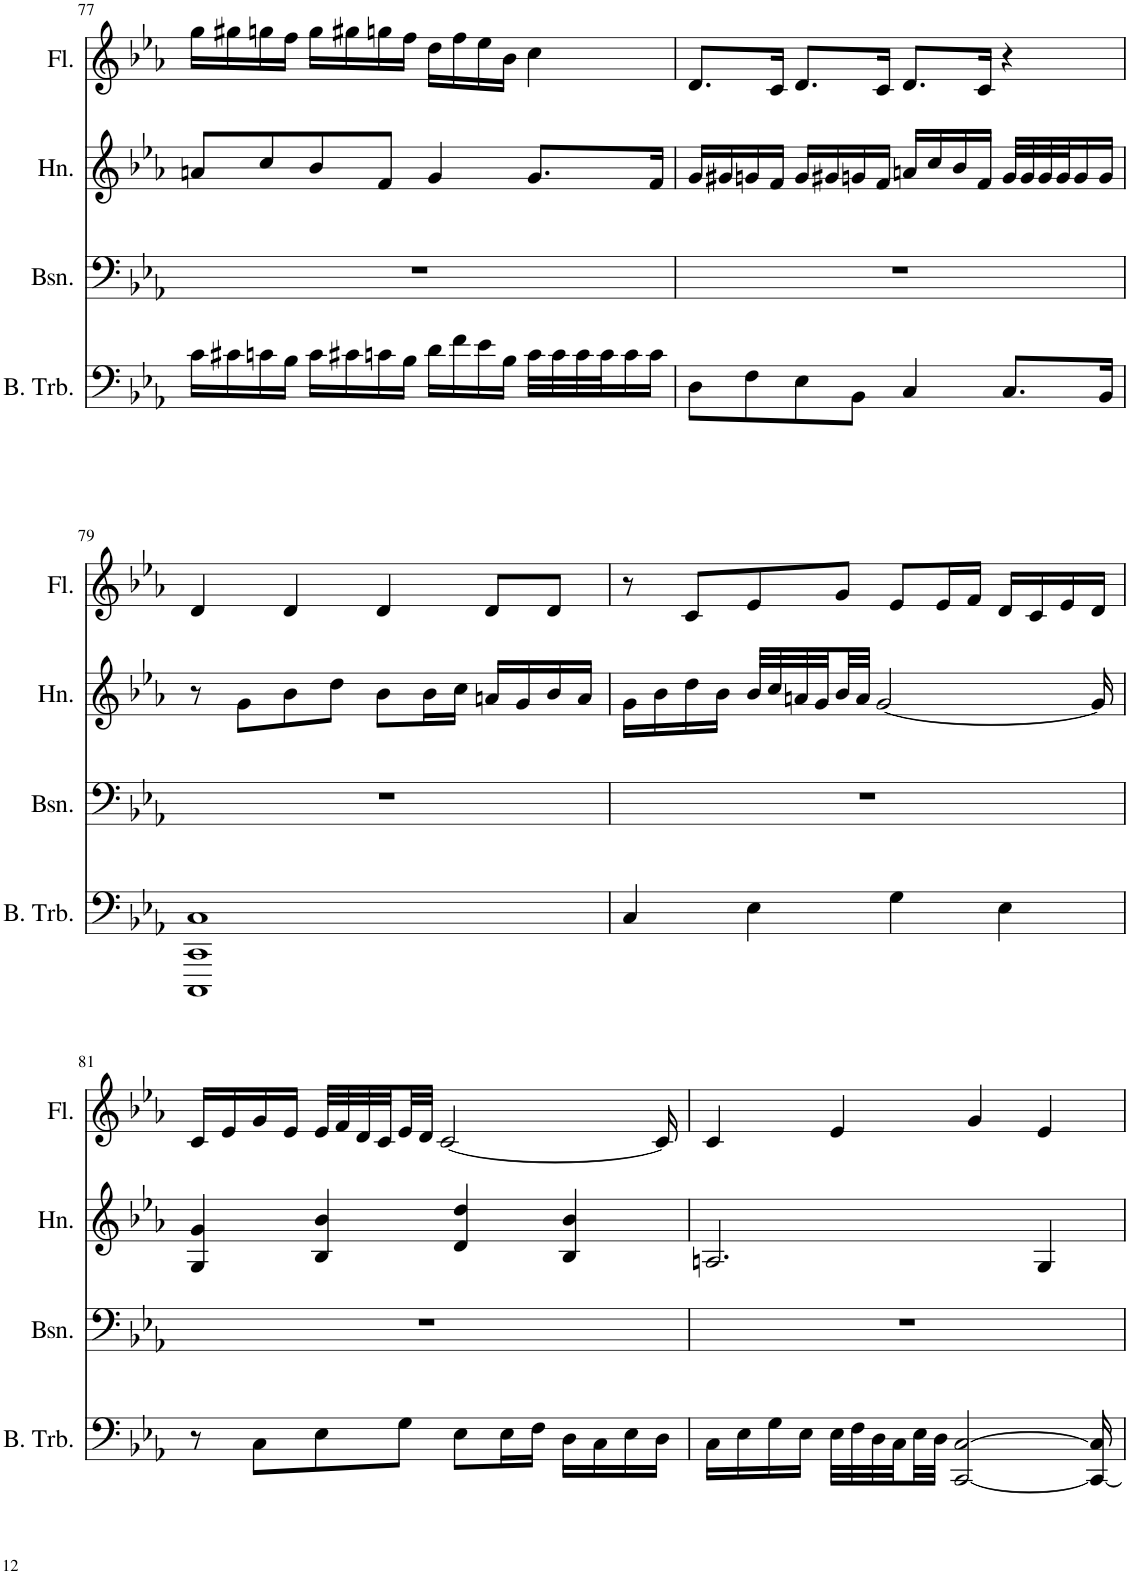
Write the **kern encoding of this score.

**kern	**kern	**kern	**kern
*part4	*part3	*part2	*part1
*staff4	*staff3	*staff2	*staff1
*I"Bass Trombone	*I"Bassoon	*I"Horn	*I"Flute
*I'B. Trb.	*I'Bsn.	*I'Hn.	*I'Fl.
!!LO:PB:g=z
*clefF4	*clefF4	*clefG2	*clefG2
*	*	*Trd4c7	*
*k[b-e-a-]	*k[b-e-a-]	*k[b-e-a-]	*k[b-e-a-]
*M4/4	*M4/4	*M4/4	*M4/4
=77	=77	=77	=77
16c\LL	1r	8an/L	16gg\LL
16c#X\	.	.	16gg#X\
16cn\	.	8cc/	16ggn\
16B-\JJ	.	.	16ff\JJ
16c\LL	.	8b-/	16gg\LL
16c#X\	.	.	16gg#X\
16cn\	.	8f/J	16ggn\
16B-\JJ	.	.	16ff\JJ
16d\LL	.	4g/	16dd\LL
16f\	.	.	16ff\
16e-\	.	.	16ee-\
16B-\JJ	.	.	16b-\JJ
32c\LLL	.	8.g/L	4cc\
32c\	.	.	.
32c\	.	.	.
32c\J	.	.	.
16c\	.	.	.
16c\JJ	.	16f/Jk	.
=78	=78	=78	=78
8D\L	1r	16g/LL	8.d/L
.	.	16g#X/	.
8F\	.	16gn/	.
.	.	16f/JJ	16c/Jk
8E-\	.	16g/LL	8.d/L
.	.	16g#X/	.
8BB-\J	.	16gn/	.
.	.	16f/JJ	16c/Jk
4C/	.	16an/LL	8.d/L
.	.	16cc/	.
.	.	16b-/	.
.	.	16f/JJ	16c/Jk
8.C/L	.	32g/LLL	4r
.	.	32g/	.
.	.	32g/	.
.	.	32g/J	.
.	.	16g/	.
16BB-/Jk	.	16g/JJ	.
!!LO:LB:g=z
=79	=79	=79	=79
1CCC 1CC 1C	1r	8r	4d/
.	.	8g\L	.
.	.	8b-\	4d/
.	.	8dd\J	.
.	.	8b-\L	4d/
.	.	16b-\L	.
.	.	16cc\JJ	.
.	.	16an/LL	8d/L
.	.	16g/	.
.	.	16b-/	8d/J
.	.	16a/JJ	.
=80	=80	=80	=80
4C/	1r	16g\LL	8r
.	.	16b-\	.
.	.	16dd\	8c/L
.	.	16b-\JJ	.
4E-\	.	32b-/LLL	8e-/
.	.	32cc/	.
.	.	32an/	.
.	.	32g/	.
.	.	32b-/	8g/J
.	.	32a/JJJ	.
.	.	[2g/	.
4G\	.	.	8e-/L
.	.	.	16e-/L
.	.	.	16f/JJ
4E-\	.	.	16d/LL
.	.	.	16c/
.	.	.	16e-/
.	.	16g/]	16d/JJ
!!LO:LB:g=z
=81	=81	=81	=81
8r	1r	4G/ 4g/	16c/LL
.	.	.	16e-/
8C\L	.	.	16g/
.	.	.	16e-/JJ
8E-\	.	4B-/ 4b-/	32e-/LLL
.	.	.	32f/
.	.	.	32d/
.	.	.	32c/
8G\J	.	.	32e-/
.	.	.	32d/JJJ
.	.	.	[2c/
8E-\L	.	4d/ 4dd/	.
16E-\L	.	.	.
16F\JJ	.	.	.
16D\LL	.	4B-/ 4b-/	.
16C\	.	.	.
16E-\	.	.	.
16D\JJ	.	.	16c/]
=82	=82	=82	=82
16C\LL	1r	2.An/	4c/
16E-\	.	.	.
16G\	.	.	.
16E-\JJ	.	.	.
32E-\LLL	.	.	4e-/
32F\	.	.	.
32D\	.	.	.
32C\	.	.	.
32E-\	.	.	.
32D\JJJ	.	.	.
[2CC/ [2C/	.	.	.
.	.	.	4g/
.	.	4G/	4e-/
16CC/_ 16C/]	.	.	.
=	=	=	=
*-	*-	*-	*-
